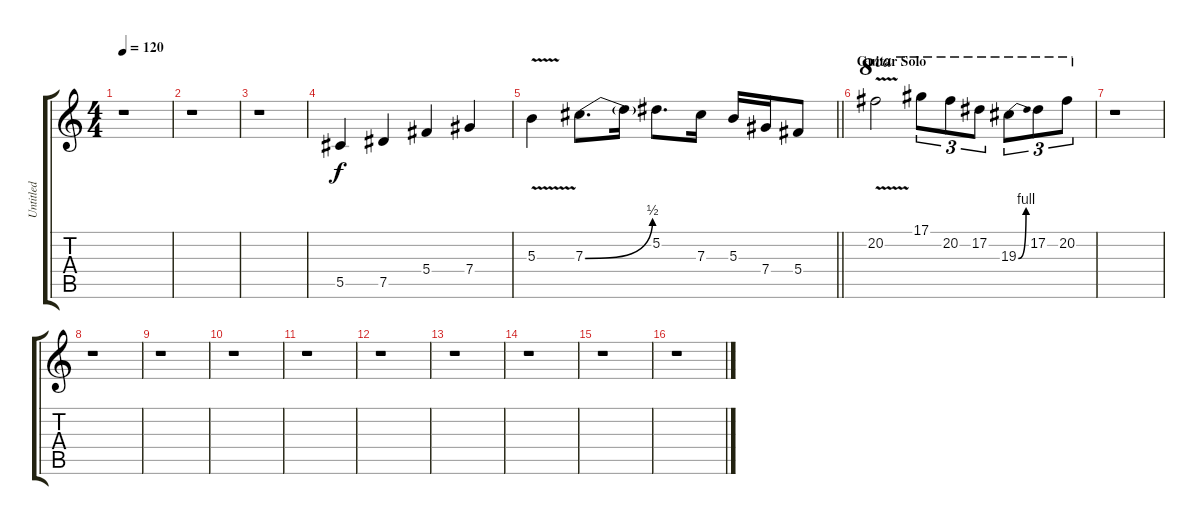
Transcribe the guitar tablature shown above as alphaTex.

\track ("Untitled" "Untitled") {instrument overdrivenguitar}
\staff {score tabs}
\tuning (Eb4 Bb3 Gb3 Db3 Ab2 Eb2) {hide}
\ts (4 4)
\tempo 120
\clef g2
\ks c
r.1{dy f} |
r.1 |
r.1 |
5.5.4 7.5.4 5.4.4 7.4.4 |
\barLineRight lightlight
5.3{v}.4 7.3{be (bend 0 0 60 2)}.8{d} 7.3{t}.16 5.2.8{d} 7.3.16 5.3.16 7.4.16 5.4.8 |
\section ("" "Guitar Solo")
20.2{v}.2{ot 8va} 17.1.8{tu (3 2) ot 8va} 20.2.8{tu (3 2) ot 8va} 17.2.8{tu (3 2) ot 8va} 19.3{be (bend 0 0 60 4)}.8{tu (3 2) ot 8va} 17.2.8{tu (3 2) ot 8va} 20.2.8{tu (3 2) ot 8va} |
r.1 |
r.1 |
r.1 |
r.1 |
r.1 |
r.1 |
r.1 |
r.1 |
r.1 |
r.1
